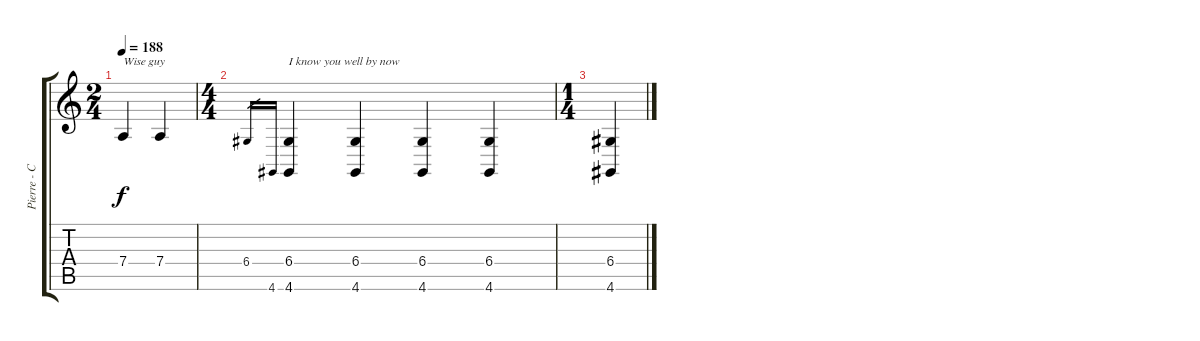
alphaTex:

\track ("Pierre - Chant" "Pierre - C") {instrument synthbrass1}
\staff {score tabs}
\tuning (E4 B3 G3 D3 A2 E2) {hide}
\ts (2 4)
\tempo 188
\clef g2
\ks c
7.4.4{txt "Wise guy" dy f} 7.4.4 |
\ts (4 4)
6.4.16{gr} 4.6.16{gr} (6.4 4.6).4{txt "I know you well by now"} (6.4 4.6).4 (6.4 4.6).4 (6.4 4.6).4 |
\ts (1 4)
(6.4 4.6).4
